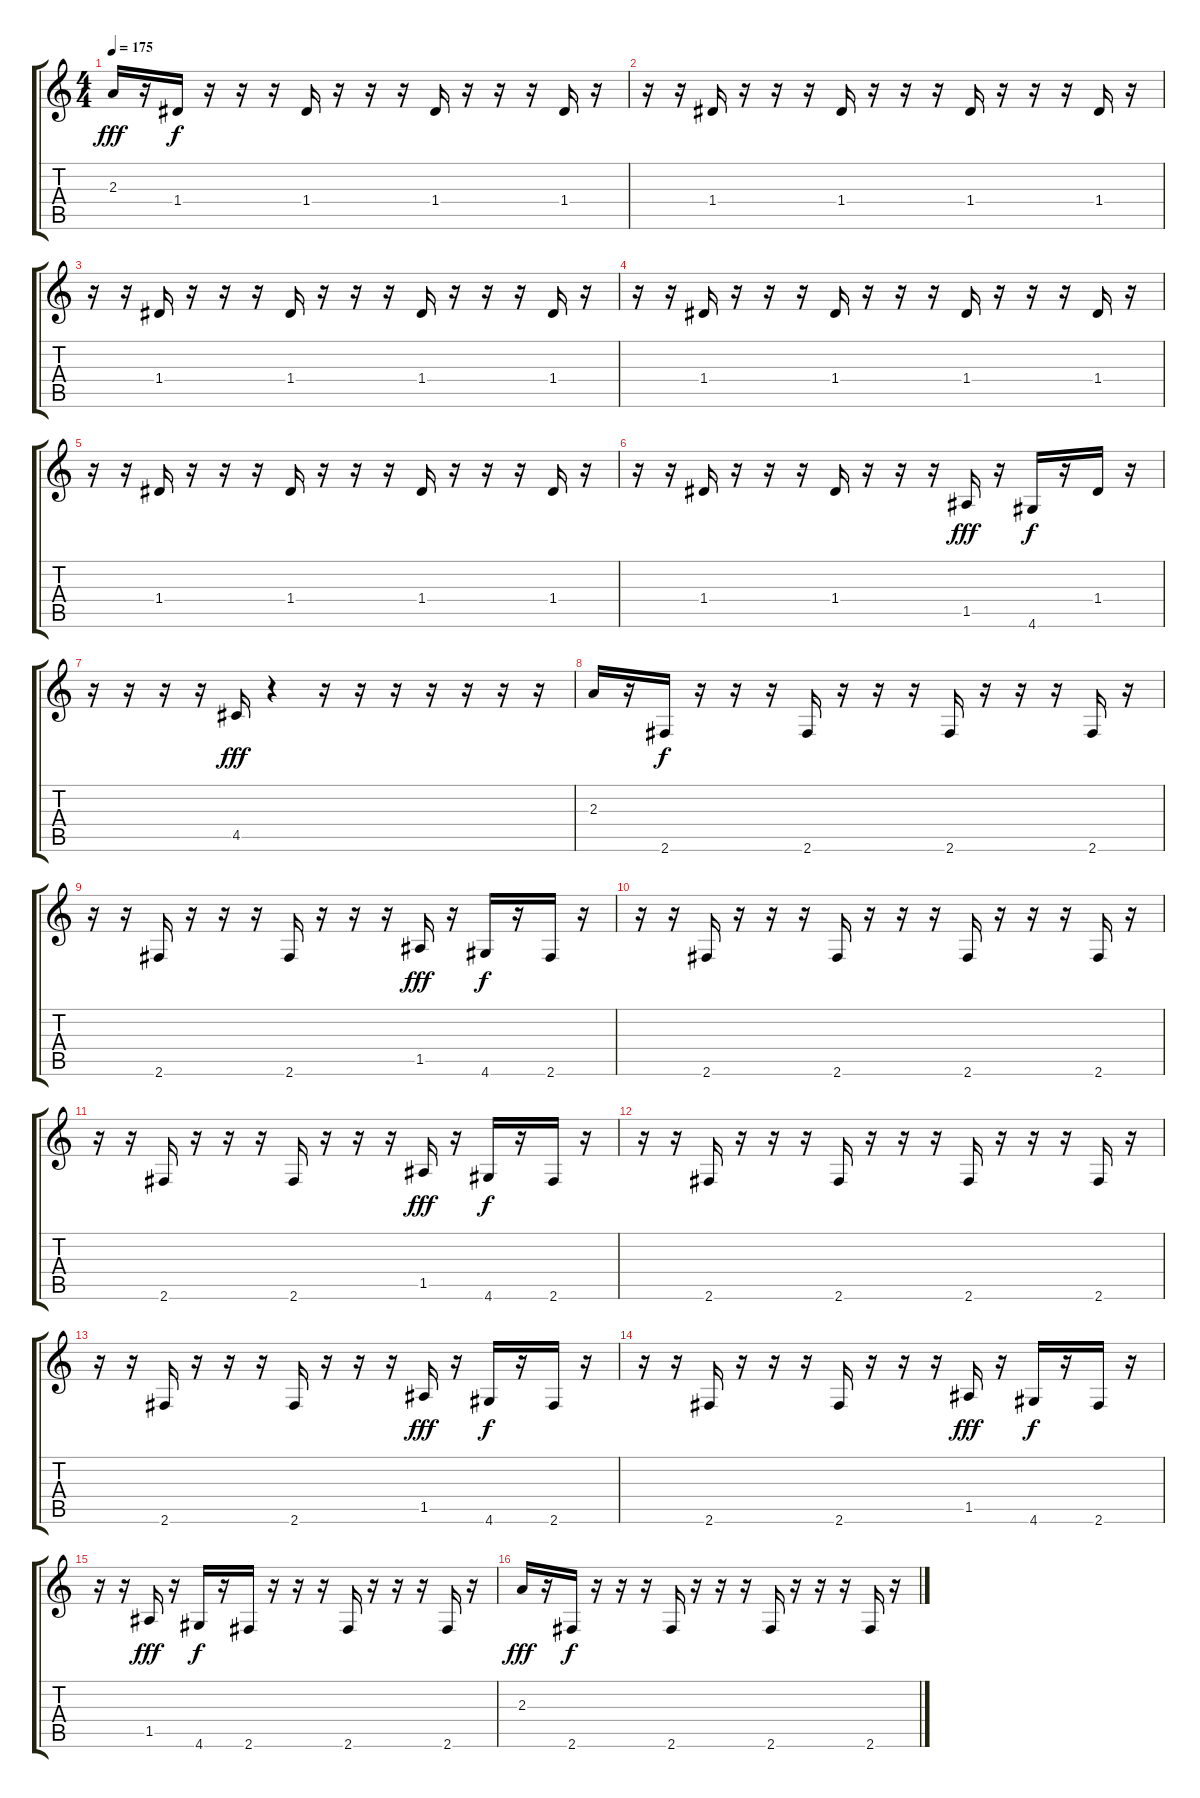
\track "" {instrument acousticguitarsteel}
\staff {score tabs}
\tuning (E4 B3 G3 D3 A2 E2) {hide}
\ts (4 4)
\tempo 175
\clef g2
\ks c
2.3.16{dy fff} r.16 1.4.16{dy f} r.16 r.16 r.16 1.4.16 r.16 r.16 r.16 1.4.16 r.16 r.16 r.16 1.4.16 r.16 |
r.16 r.16 1.4.16 r.16 r.16 r.16 1.4.16 r.16 r.16 r.16 1.4.16 r.16 r.16 r.16 1.4.16 r.16 |
r.16 r.16 1.4.16 r.16 r.16 r.16 1.4.16 r.16 r.16 r.16 1.4.16 r.16 r.16 r.16 1.4.16 r.16 |
r.16 r.16 1.4.16 r.16 r.16 r.16 1.4.16 r.16 r.16 r.16 1.4.16 r.16 r.16 r.16 1.4.16 r.16 |
r.16 r.16 1.4.16 r.16 r.16 r.16 1.4.16 r.16 r.16 r.16 1.4.16 r.16 r.16 r.16 1.4.16 r.16 |
r.16 r.16 1.4.16 r.16 r.16 r.16 1.4.16 r.16 r.16 r.16 1.5.16{dy fff} r.16 4.6.16{dy f} r.16 1.4.16 r.16 |
r.16 r.16 r.16 r.16 4.5.16{dy fff} r.4 r.16 r.16 r.16 r.16 r.16 r.16 r.16 |
2.3.16 r.16 2.6.16{dy f} r.16 r.16 r.16 2.6.16 r.16 r.16 r.16 2.6.16 r.16 r.16 r.16 2.6.16 r.16 |
r.16 r.16 2.6.16 r.16 r.16 r.16 2.6.16 r.16 r.16 r.16 1.5.16{dy fff} r.16 4.6.16{dy f} r.16 2.6.16 r.16 |
r.16 r.16 2.6.16 r.16 r.16 r.16 2.6.16 r.16 r.16 r.16 2.6.16 r.16 r.16 r.16 2.6.16 r.16 |
r.16 r.16 2.6.16 r.16 r.16 r.16 2.6.16 r.16 r.16 r.16 1.5.16{dy fff} r.16 4.6.16{dy f} r.16 2.6.16 r.16 |
r.16 r.16 2.6.16 r.16 r.16 r.16 2.6.16 r.16 r.16 r.16 2.6.16 r.16 r.16 r.16 2.6.16 r.16 |
r.16 r.16 2.6.16 r.16 r.16 r.16 2.6.16 r.16 r.16 r.16 1.5.16{dy fff} r.16 4.6.16{dy f} r.16 2.6.16 r.16 |
r.16 r.16 2.6.16 r.16 r.16 r.16 2.6.16 r.16 r.16 r.16 1.5.16{dy fff} r.16 4.6.16{dy f} r.16 2.6.16 r.16 |
r.16 r.16 1.5.16{dy fff} r.16 4.6.16{dy f} r.16 2.6.16 r.16 r.16 r.16 2.6.16 r.16 r.16 r.16 2.6.16 r.16 |
2.3.16{dy fff} r.16 2.6.16{dy f} r.16 r.16 r.16 2.6.16 r.16 r.16 r.16 2.6.16 r.16 r.16 r.16 2.6.16 r.16
